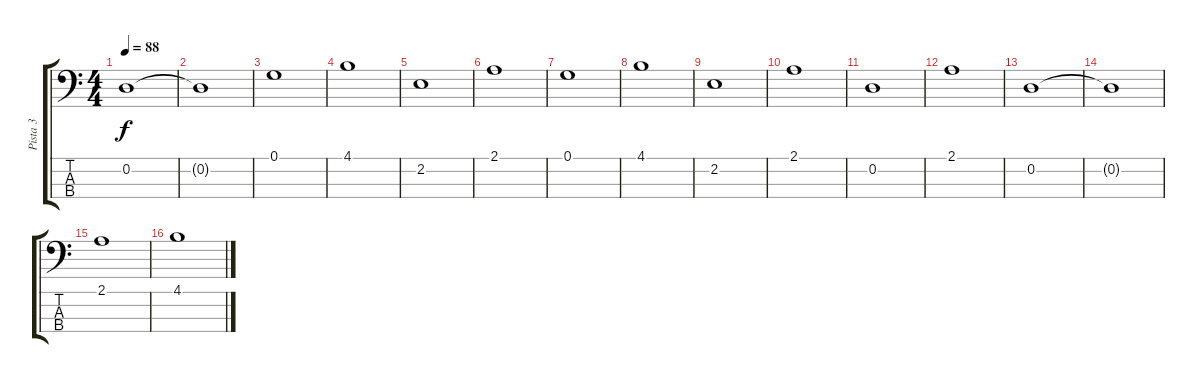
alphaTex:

\track ("Pista 3" "Pista 3") {instrument electricbassfinger}
\staff {score tabs}
\tuning (G2 D2 A1 E1) {hide}
\ts (4 4)
\tempo 88
\clef f4
\ks c
0.2.1{dy f} |
0.2{t}.1 |
0.1.1 |
4.1.1 |
2.2.1 |
2.1.1 |
0.1.1 |
4.1.1 |
2.2.1 |
2.1.1 |
0.2.1 |
2.1.1 |
0.2.1 |
0.2{t}.1 |
2.1.1 |
4.1.1
